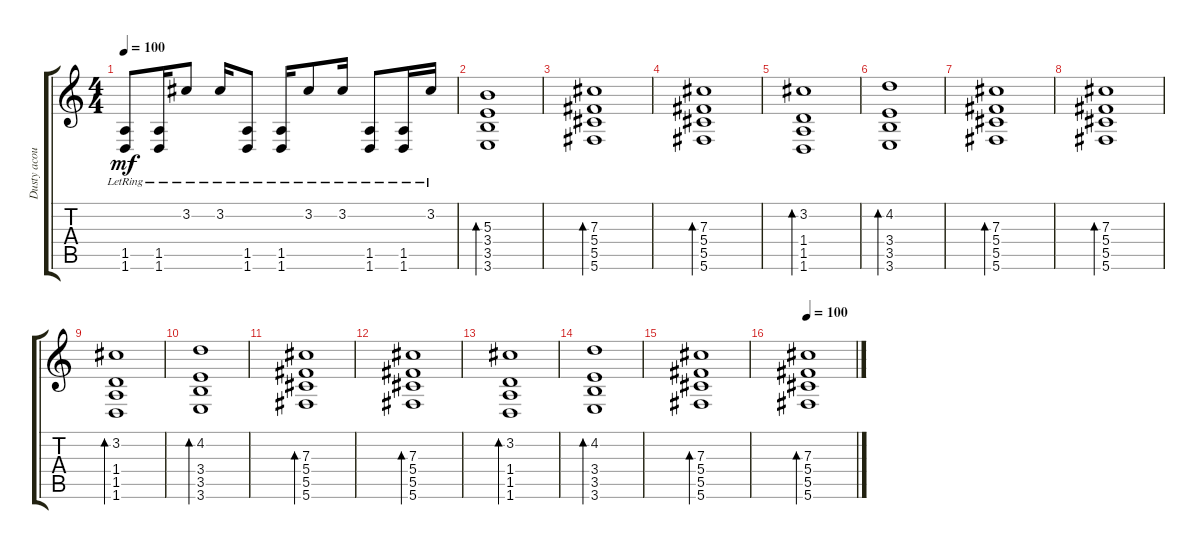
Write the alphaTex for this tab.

\track ("Dusty acoustic" "Dusty acou") {instrument acousticguitarsteel}
\staff {score tabs}
\tuning (Eb4 Bb3 Gb3 Db3 Ab2 Db2) {hide}
\ts (4 4)
\tempo 100
\clef g2
\ks c
(1.5{lr} 1.6{lr}).8{dy mf} (1.5{lr} 1.6{lr}).16 3.2{lr}.8 3.2{lr}.16 (1.5{lr} 1.6{lr}).8 (1.5{lr} 1.6{lr}).16 3.2{lr}.8 3.2{lr}.16 (1.5{lr} 1.6{lr}).8 (1.5{lr} 1.6{lr}).16 3.2{lr}.16 |
(5.3 3.4 3.5 3.6).1{bd 60} |
(7.3 5.4 5.5 5.6).1{bd 60} |
(7.3 5.4 5.5 5.6).1{bd 60} |
(3.2 1.4 1.5 1.6).1{bd 60} |
(4.2 3.4 3.5 3.6).1{bd 60} |
(7.3 5.4 5.5 5.6).1{bd 60} |
(7.3 5.4 5.5 5.6).1{bd 60} |
(3.2 1.4 1.5 1.6).1{bd 60} |
(4.2 3.4 3.5 3.6).1{bd 60} |
(7.3 5.4 5.5 5.6).1{bd 60} |
(7.3 5.4 5.5 5.6).1{bd 60} |
(3.2 1.4 1.5 1.6).1{bd 60} |
(4.2 3.4 3.5 3.6).1{bd 60} |
(7.3 5.4 5.5 5.6).1{bd 60} |
\tempo 100
(7.3 5.4 5.5 5.6).1{bd 60}
